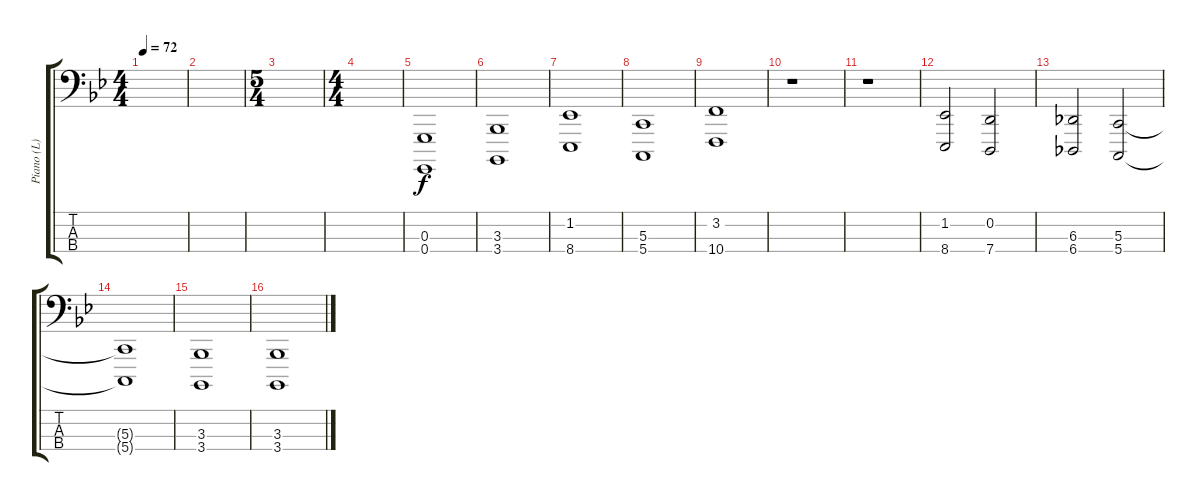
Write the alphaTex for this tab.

\track ("Piano (L)" "Piano (L)") {instrument acousticgrandpiano}
\staff {score tabs}
\tuning (G2 D2 G1 G0) {hide}
\ts (4 4)
\tempo 72
\clef f4
\ks bb
|
|
\ts (5 4)
|
\ts (4 4)
|
(0.3 0.4).1 |
(3.3 3.4).1 |
(1.2 8.4).1 |
(5.3 5.4).1 |
(3.2 10.4).1 |
r.1 |
r.1 |
(1.2 8.4).2 (0.2 7.4).2 |
(6.3 6.4).2 (5.3 5.4).2 |
(5.3{t} 5.4{t}).1 |
(3.3 3.4).1 |
(3.3 3.4).1
